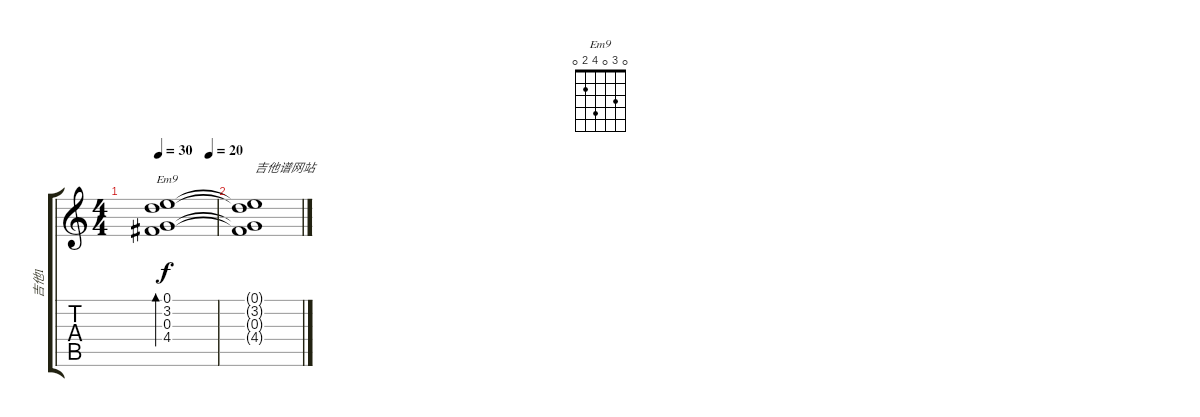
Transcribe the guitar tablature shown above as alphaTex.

\track ("吉他1" "吉他1") {instrument acousticguitarsteel}
\staff {score tabs}
\tuning (E4 B3 G3 D3 A2 E2) {hide}
\chord ("Em9" 0 3 0 4 2 0)
\ts (4 4)
\tempo 30
\tempo (20 0.875)
\clef g2
\ks c
(0.1 3.2 0.3 4.4).1{bd 480 ch "Em9" dy f} |
(0.1{t} 3.2{t} 0.3{t} 4.4{t}).1{txt "吉他谱网站"}
